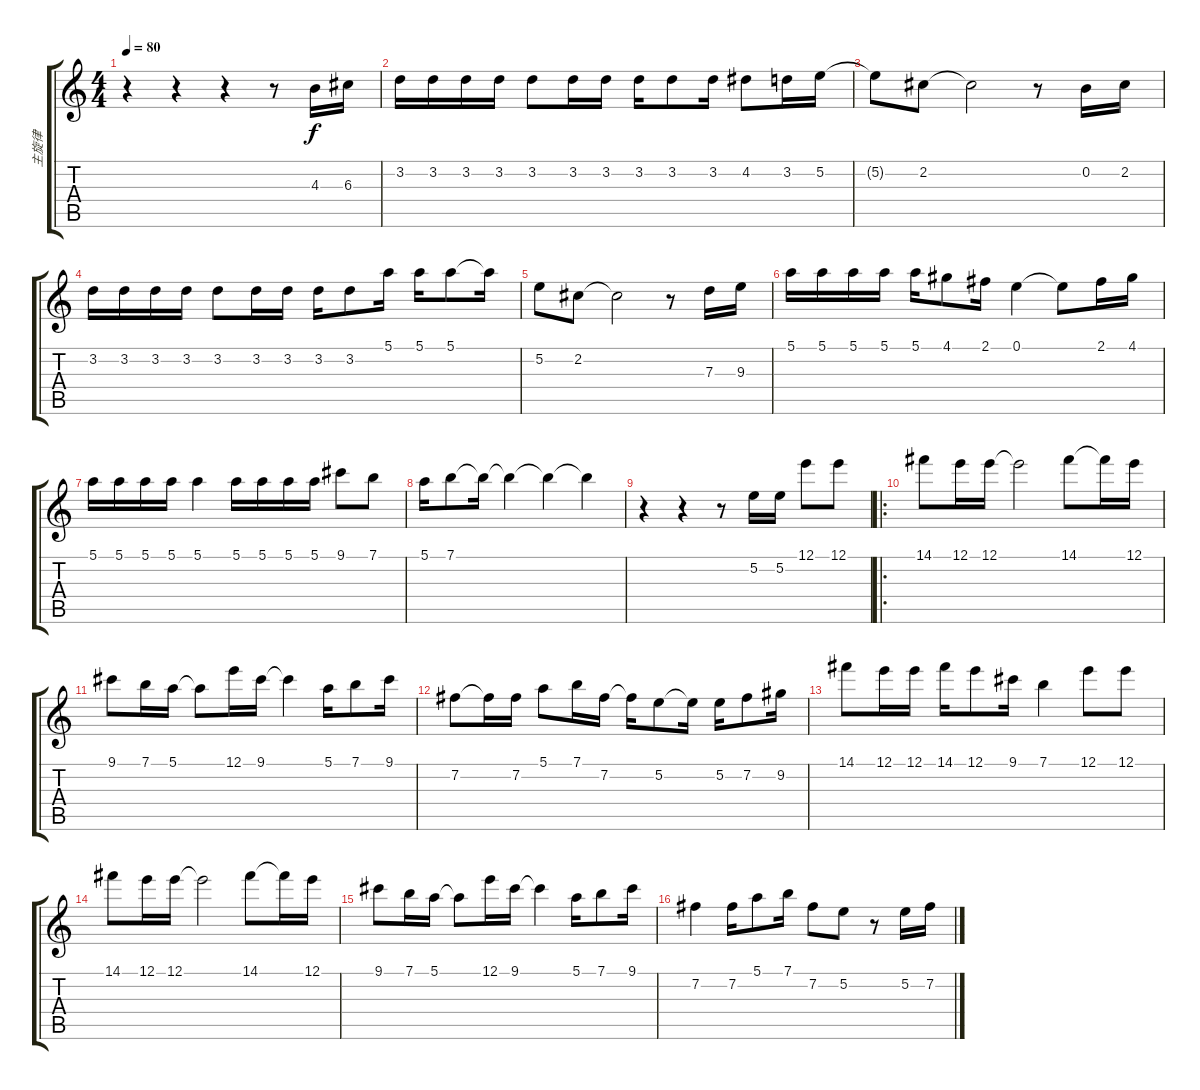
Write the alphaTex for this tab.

\track ("主旋律" "主旋律") {instrument acousticguitarnylon}
\staff {score tabs}
\tuning (E4 B3 G3 D3 A2 E2) {hide}
\ts (4 4)
\tempo 80
\clef g2
\ks c
r.4{dy f instrument acousticguitarnylon} r.4 r.4 r.8 4.3.16 6.3.16 |
3.2.16 3.2.16 3.2.16 3.2.16 3.2.8 3.2.16 3.2.16 3.2.16 3.2.8 3.2.16 4.2.8 3.2.16 5.2.16 |
5.2{t}.8 2.2.8 2.2{t}.2 r.8 0.2.16 2.2.16 |
3.2.16 3.2.16 3.2.16 3.2.16 3.2.8 3.2.16 3.2.16 3.2.16 3.2.8 5.1.16 5.1.16 5.1.8 5.1{t}.16 |
5.2.8 2.2.8 2.2{t}.2 r.8 7.3.16 9.3.16 |
5.1.16 5.1.16 5.1.16 5.1.16 5.1.16 4.1.8 2.1.16 0.1.4 0.1{t}.8 2.1.16 4.1.16 |
5.1.16 5.1.16 5.1.16 5.1.16 5.1.4 5.1.16 5.1.16 5.1.16 5.1.16 9.1.8 7.1.8 |
5.1.16 7.1.8 7.1{t}.16 7.1{t}.4 7.1{t}.4 7.1{t}.4 |
r.4 r.4 r.8 5.2.16 5.2.16 12.1.8 12.1.8 |
\ro
14.1.8 12.1.16 12.1.16 12.1{t}.2 14.1.8 14.1{t}.16 12.1.16 |
9.1.8 7.1.16 5.1.16 5.1{t}.8 12.1.16 9.1.16 9.1{t}.4 5.1.16 7.1.8 9.1.16 |
7.2.8 7.2{t}.16 7.2.16 5.1.8 7.1.16 7.2.16 7.2{t}.16 5.2.8 5.2{t}.16 5.2.16 7.2.8 9.2.16 |
14.1.8 12.1.16 12.1.16 14.1.16 12.1.8 9.1.16 7.1.4 12.1.8 12.1.8 |
14.1.8 12.1.16 12.1.16 12.1{t}.2 14.1.8 14.1{t}.16 12.1.16 |
9.1.8 7.1.16 5.1.16 5.1{t}.8 12.1.16 9.1.16 9.1{t}.4 5.1.16 7.1.8 9.1.16 |
7.2.4 7.2.16 5.1.8 7.1.16 7.2.8 5.2.8 r.8 5.2.16 7.2.16
